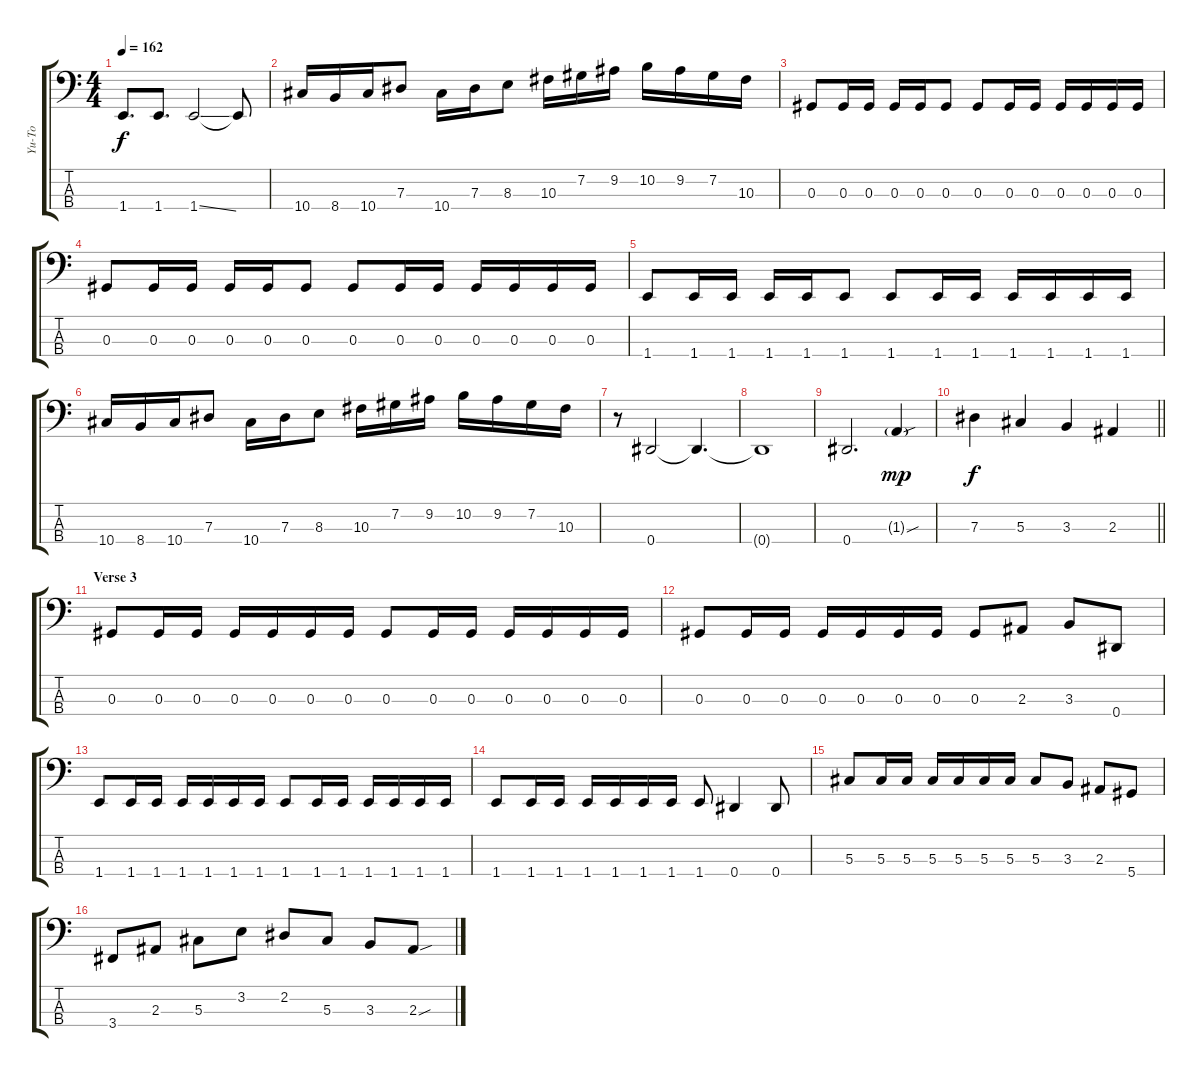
\track ("Yu-To" "Yu-To") {instrument electricbassfinger}
\staff {score tabs}
\tuning (Gb2 Db2 Ab1 Eb1) {hide}
\ts (4 4)
\tempo 162
\clef f4
\ks c
1.4.8{d dy f} 1.4.8{d} 1.4{ss}.2 1.4{t}.8 |
10.4.16 8.4.16 10.4.16 7.3.8 10.4.16 7.3.16 8.3.8 10.3.16 7.2.16 9.2.16 10.2.16 9.2.16 7.2.16 10.3.16 |
0.3.8 0.3.16 0.3.16 0.3.16 0.3.16 0.3.8 0.3.8 0.3.16 0.3.16 0.3.16 0.3.16 0.3.16 0.3.16 |
0.3.8 0.3.16 0.3.16 0.3.16 0.3.16 0.3.8 0.3.8 0.3.16 0.3.16 0.3.16 0.3.16 0.3.16 0.3.16 |
1.4.8 1.4.16 1.4.16 1.4.16 1.4.16 1.4.8 1.4.8 1.4.16 1.4.16 1.4.16 1.4.16 1.4.16 1.4.16 |
10.4.16 8.4.16 10.4.16 7.3.8 10.4.16 7.3.16 8.3.8 10.3.16 7.2.16 9.2.16 10.2.16 9.2.16 7.2.16 10.3.16 |
r.8 0.4.2 0.4{t}.4{d} |
0.4{t}.1 |
0.4.2{d} 1.3{sou g}.4{dy mp} |
\barLineRight lightlight
7.3.4{dy f} 5.3.4 3.3.4 2.3.4 |
\section ("" "Verse 3")
0.3.8 0.3.16 0.3.16 0.3.16 0.3.16 0.3.16 0.3.16 0.3.8 0.3.16 0.3.16 0.3.16 0.3.16 0.3.16 0.3.16 |
0.3.8 0.3.16 0.3.16 0.3.16 0.3.16 0.3.16 0.3.16 0.3.8 2.3.8 3.3.8 0.4.8 |
1.4.8 1.4.16 1.4.16 1.4.16 1.4.16 1.4.16 1.4.16 1.4.8 1.4.16 1.4.16 1.4.16 1.4.16 1.4.16 1.4.16 |
1.4.8 1.4.16 1.4.16 1.4.16 1.4.16 1.4.16 1.4.16 1.4.8 0.4.4 0.4.8 |
5.3.8 5.3.16 5.3.16 5.3.16 5.3.16 5.3.16 5.3.16 5.3.8 3.3.8 2.3.8 5.4.8 |
3.4.8 2.3.8 5.3.8 3.2.8 2.2.8 5.3.8 3.3.8 2.3{sou}.8
